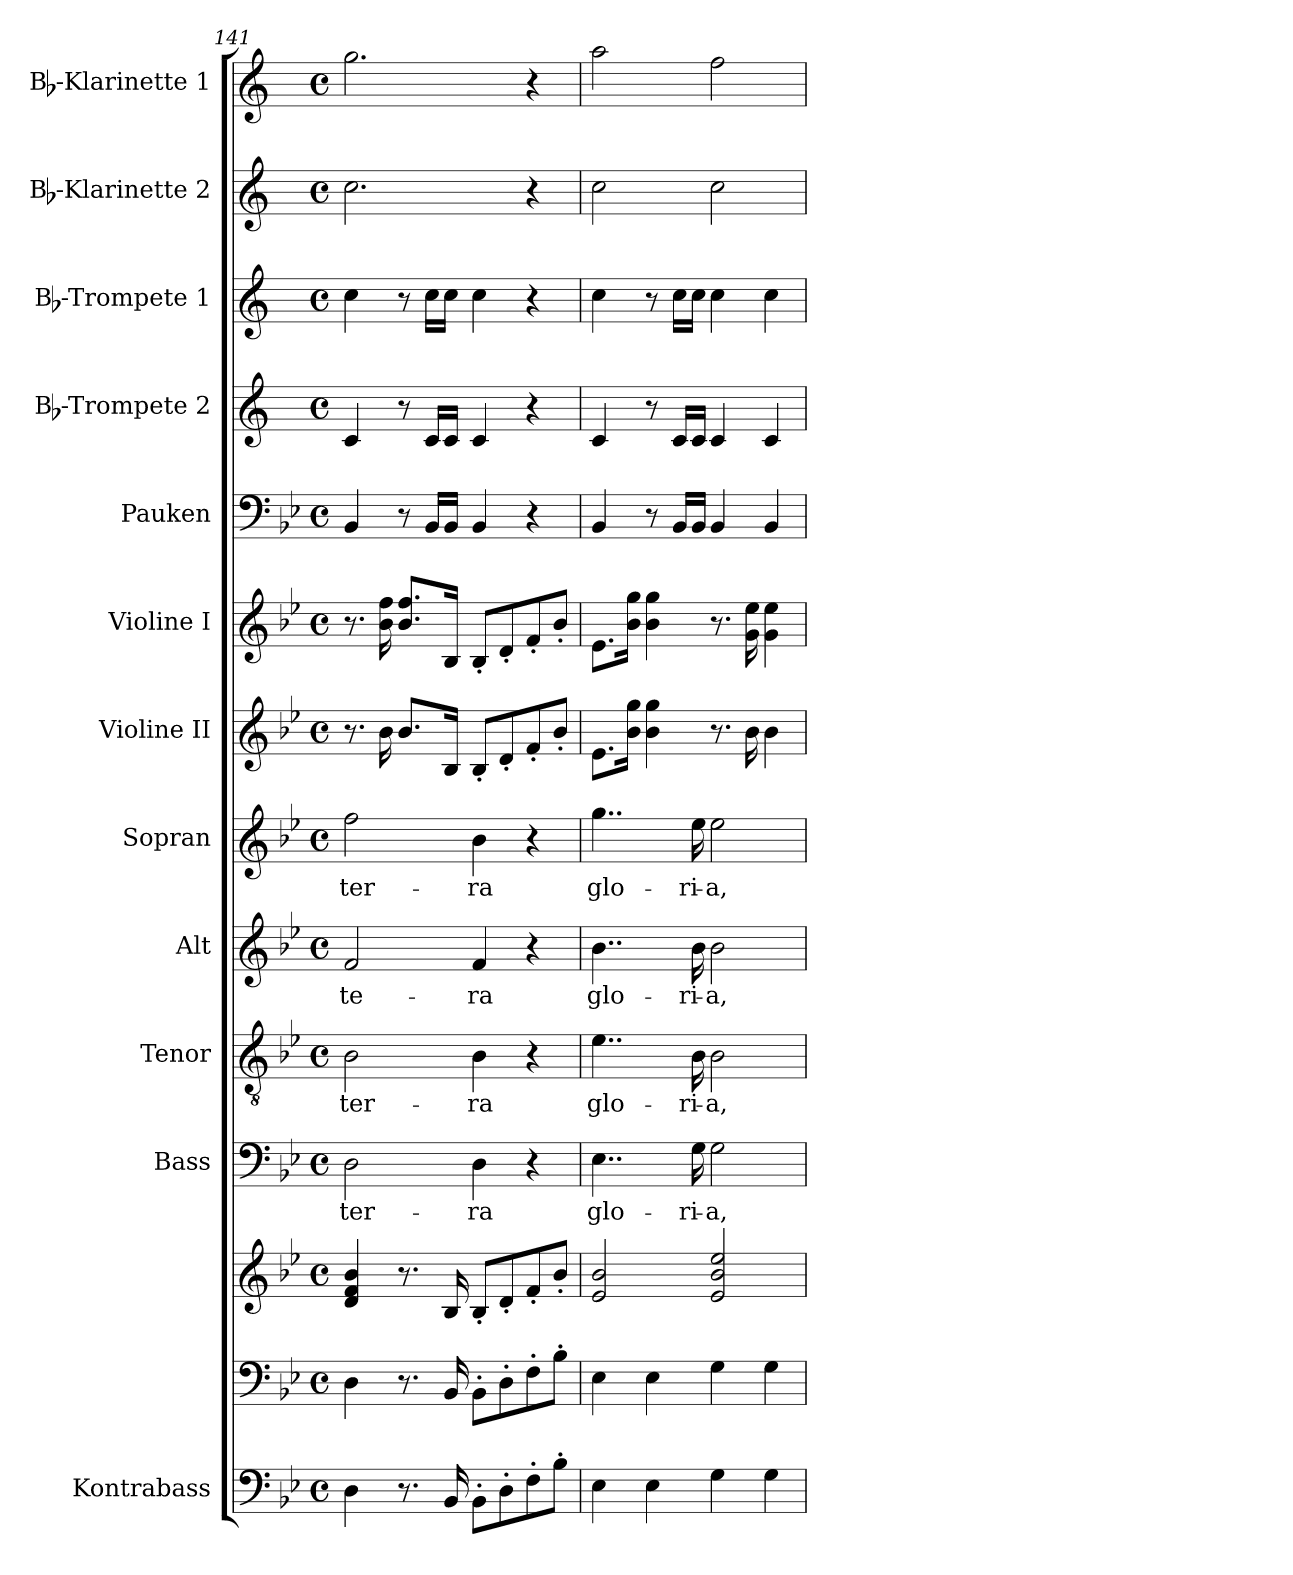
**kern	**kern	**kern	**kern	**text	**kern	**text	**kern	**text	**kern	**text	**kern	**kern	**kern	**kern	**kern	**kern	**kern
*part13	*part12	*part12	*part11	*part11	*part10	*part10	*part9	*part9	*part8	*part8	*part7	*part6	*part5	*part4	*part3	*part2	*part1
*staff14	*staff13	*staff12	*staff11	*staff11	*staff10	*staff10	*staff9	*staff9	*staff8	*staff8	*staff7	*staff6	*staff5	*staff4	*staff3	*staff2	*staff1
*I"Kontrabass	*	*	*I"Bass	*	*I"Tenor	*	*I"Alt	*	*I"Sopran	*	*I"Violine II	*I"Violine I	*I"Pauken	*I"Bb-Trompete 2	*I"Bb-Trompete 1	*I"Bb-Klarinette 2	*I"Bb-Klarinette 1
*I'Kb.	*	*	*I'B.	*	*I'T.	*	*I'A.	*	*I'S.	*	*I'Vl. II	*I'Vl. I	*I'Pk.	*I'Bb Trp. 2	*I'Bb Trp. 1	*I'Bb Kl. 2	*I'Bb Kl. 1
*clefF4	*clefF4	*clefG2	*clefF4	*	*clefGv2	*	*clefG2	*	*clefG2	*	*clefG2	*clefG2	*clefF4	*clefG2	*clefG2	*clefG2	*clefG2
*ITrd7c12	*	*	*	*	*	*	*	*	*	*	*	*	*	*ITrd1c2	*ITrd1c2	*ITrd1c2	*ITrd1c2
*k[b-e-]	*k[b-e-]	*k[b-e-]	*k[b-e-]	*	*k[b-e-]	*	*k[b-e-]	*	*k[b-e-]	*	*k[b-e-]	*k[b-e-]	*k[b-e-]	*k[b-e-]	*k[b-e-]	*k[b-e-]	*k[b-e-]
*B-:	*B-:	*B-:	*B-:	*	*B-:	*	*B-:	*	*B-:	*	*B-:	*B-:	*B-:	*B-:	*B-:	*B-:	*B-:
*M4/4	*M4/4	*M4/4	*M4/4	*	*M4/4	*	*M4/4	*	*M4/4	*	*M4/4	*M4/4	*M4/4	*M4/4	*M4/4	*M4/4	*M4/4
*met(c)	*met(c)	*met(c)	*met(c)	*	*met(c)	*	*met(c)	*	*met(c)	*	*met(c)	*met(c)	*met(c)	*met(c)	*met(c)	*met(c)	*met(c)
=141	=141	=141	=141	=141	=141	=141	=141	=141	=141	=141	=141	=141	=141	=141	=141	=141	=141
!	!	!	!	!LO:LY:b	!	!LO:LY:b	!	!LO:LY:b	!	!LO:LY:b	!	!	!	!	!	!	!
4DD\	4D\	4d/ 4f/ 4b-/	2D\	ter-	2B-\	ter-	2f/	te-	2ff\	ter-	8.r	8.r	4BB-/	4B-/	4b-\	2.b-\	2.ff\
.	.	.	.	.	.	.	.	.	.	.	16b-\	16b-\ 16ff\	.	.	.	.	.
8.r	8.r	8.r	.	.	.	.	.	.	.	.	8.b-/L	8.b-/ 8.ff/L	8r	8r	8r	.	.
.	.	.	.	.	.	.	.	.	.	.	.	.	16BB-/LL	16B-/LL	16b-\LL	.	.
16BBB-/	16BB-/	16B-/	.	.	.	.	.	.	.	.	16B-/Jk	16B-/Jk	16BB-/JJ	16B-/JJ	16b-\JJ	.	.
!	!	!	!	!LO:LY:b	!	!LO:LY:b	!	!LO:LY:b	!	!LO:LY:b	!	!	!	!	!	!	!
8BBB-'>\L	8BB-'>\L	8B-'</L	4D\	-ra	4B-\	-ra	4f/	-ra	4b-\	-ra	8B-'</L	8B-'</L	4BB-/	4B-/	4b-\	.	.
8DD'>\	8D'>\	8d'</	.	.	.	.	.	.	.	.	8d'</	8d'</	.	.	.	.	.
8FF'>\	8F'>\	8f'</	4r	.	4r	.	4r	.	4r	.	8f'</	8f'</	4r	4r	4r	4r	4r
8BB-'>\J	8B-'>\J	8b-'</J	.	.	.	.	.	.	.	.	8b-'</J	8b-'</J	.	.	.	.	.
=142	=142	=142	=142	=142	=142	=142	=142	=142	=142	=142	=142	=142	=142	=142	=142	=142	=142
!	!	!	!	!LO:LY:b	!	!LO:LY:b	!	!LO:LY:b	!	!LO:LY:b	!	!	!	!	!	!	!
4EE-\	4E-\	2e-/ 2b-/	4..E-\	glo-	4..e-\	glo-	4..b-\	glo-	4..gg\	glo-	8.e-\L	8.e-\L	4BB-/	4B-/	4b-\	2b-\	2gg\
.	.	.	.	.	.	.	.	.	.	.	16b-\ 16gg\Jk	16b-\ 16gg\Jk	.	.	.	.	.
4EE-\	4E-\	.	.	.	.	.	.	.	.	.	4b-\ 4gg\	4b-\ 4gg\	8r	8r	8r	.	.
.	.	.	.	.	.	.	.	.	.	.	.	.	16BB-/LL	16B-/LL	16b-\LL	.	.
!	!	!	!	!LO:LY:b	!	!LO:LY:b	!	!LO:LY:b	!	!LO:LY:b	!	!	!	!	!	!	!
.	.	.	16G\	-ri-	16B-\	-ri-	16b-\	-ri-	16ee-\	-ri-	.	.	16BB-/JJ	16B-/JJ	16b-\JJ	.	.
!	!	!	!	!LO:LY:b	!	!LO:LY:b	!	!LO:LY:b	!	!LO:LY:b	!	!	!	!	!	!	!
4GG\	4G\	2e-/ 2b-/ 2ee-/	2G\	-a,	2B-\	-a,	2b-\	-a,	2ee-\	-a,	8.r	8.r	4BB-/	4B-/	4b-\	2b-\	2ee-\
.	.	.	.	.	.	.	.	.	.	.	16b-\	16g\ 16ee-\	.	.	.	.	.
4GG\	4G\	.	.	.	.	.	.	.	.	.	4b-\	4g\ 4ee-\	4BB-/	4B-/	4b-\	.	.
=	=	=	=	=	=	=	=	=	=	=	=	=	=	=	=	=	=
*-	*-	*-	*-	*-	*-	*-	*-	*-	*-	*-	*-	*-	*-	*-	*-	*-	*-
